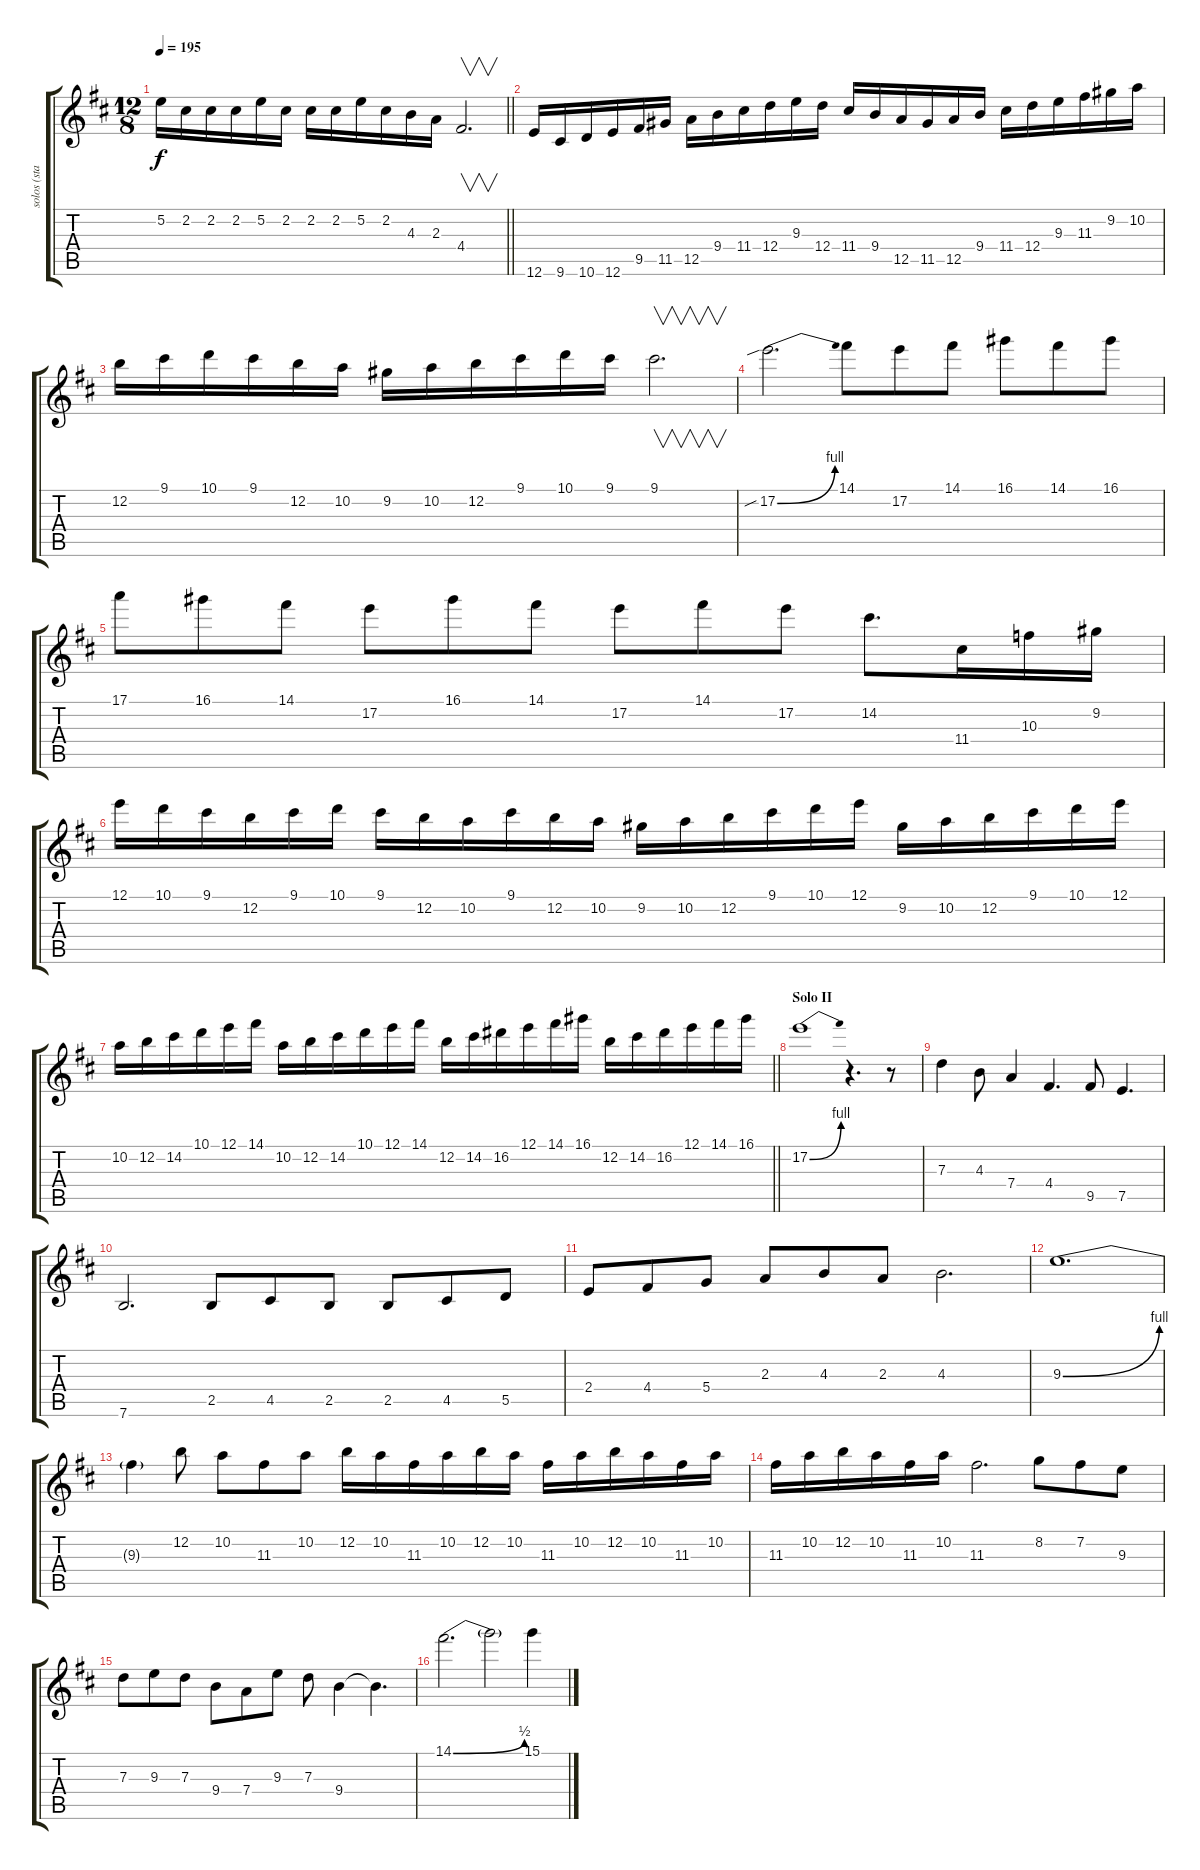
\track ("solos (standar tuning)" "solos (sta") {instrument distortionguitar}
\staff {score tabs}
\tuning (E4 B3 G3 D3 A2 E2) {hide}
\ts (12 8)
\tempo 195
\clef g2
\barLineRight lightlight
\ks d
5.2.16{dy f} 2.2.16 2.2.16 2.2.16 5.2.16 2.2.16 2.2.16 2.2.16 5.2.16 2.2.16 4.3.16 2.3.16 4.4.2{v d} |
12.6.16 9.6.16 10.6.16 12.6.16 9.5.16 11.5.16 12.5.16 9.4.16 11.4.16 12.4.16 9.3.16 12.4.16 11.4.16 9.4.16 12.5.16 11.5.16 12.5.16 9.4.16 11.4.16 12.4.16 9.3.16 11.3.16 9.2.16 10.2.16 |
12.2.16 9.1.16 10.1.16 9.1.16 12.2.16 10.2.16 9.2.16 10.2.16 12.2.16 9.1.16 10.1.16 9.1.16 9.1.2{v d} |
17.2{be (bend 0 0 60 4) sib}.2{d} 14.1.8 17.2.8 14.1.8 16.1.8 14.1.8 16.1.8 |
17.1.8 16.1.8 14.1.8 17.2.8 16.1.8 14.1.8 17.2.8 14.1.8 17.2.8 14.2.8{d} 11.4.16 10.3.16 9.2.16 |
12.1.16 10.1.16 9.1.16 12.2.16 9.1.16 10.1.16 9.1.16 12.2.16 10.2.16 9.1.16 12.2.16 10.2.16 9.2.16 10.2.16 12.2.16 9.1.16 10.1.16 12.1.16 9.2.16 10.2.16 12.2.16 9.1.16 10.1.16 12.1.16 |
\barLineRight lightlight
10.2.16 12.2.16 14.2.16 10.1.16 12.1.16 14.1.16 10.2.16 12.2.16 14.2.16 10.1.16 12.1.16 14.1.16 12.2.16 14.2.16 16.2.16 12.1.16 14.1.16 16.1.16 12.2.16 14.2.16 16.2.16 12.1.16 14.1.16 16.1.16 |
\section ("" "Solo II")
17.2{be (bend 0 0 60 4)}.1 r.4{d} r.8 |
7.3.4 4.3.8 7.4.4 4.4.4{d} 9.5.8 7.5.4{d} |
7.6.2{d} 2.5.8 4.5.8 2.5.8 2.5.8 4.5.8 5.5.8 |
2.4.8 4.4.8 5.4.8 2.3.8 4.3.8 2.3.8 4.3.2{d} |
9.3{be (bend 0 0 60 4)}.1{d} |
9.3{t}.4 12.2.8 10.2.8 11.3.8 10.2.8 12.2.16 10.2.16 11.3.16 10.2.16 12.2.16 10.2.16 11.3.16 10.2.16 12.2.16 10.2.16 11.3.16 10.2.16 |
11.3.16 10.2.16 12.2.16 10.2.16 11.3.16 10.2.16 11.3.2{d} 8.2.8 7.2.8 9.3.8 |
7.3.8 9.3.8 7.3.8 9.4.8 7.4.8 9.3.8 7.3.8 9.4.4 9.4{t}.4{d} |
14.1{be (bend 0 0 60 2)}.2{d} 14.1{t}.2 15.1.4
